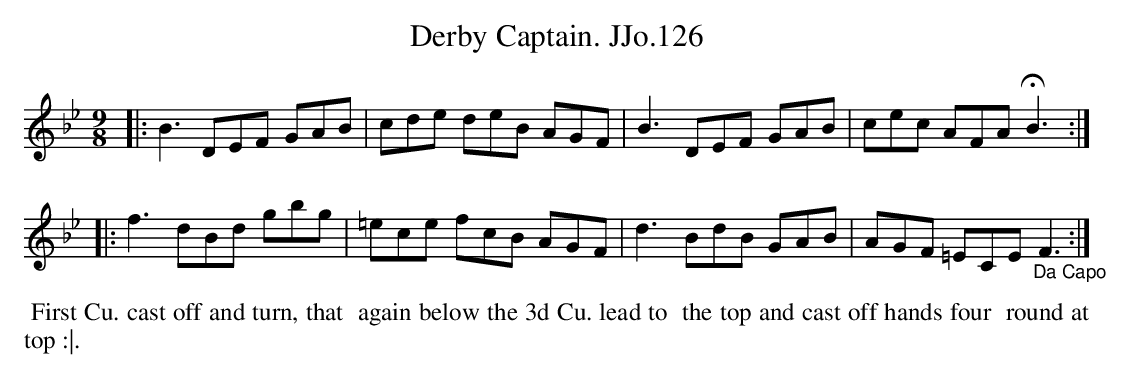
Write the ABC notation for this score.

X:1
T:Derby Captain. JJo.126
M:9/8
L:1/8
K:Bb
|: B3 DEF GAB | cde deB AGF | B3 DEF GAB | cec AFA !fermata!B3 :|
|: f3 dBd gbg | =ece fcB AGF | d3 BdB GAB | AGF =ECE "_Da Capo"F3 :|
